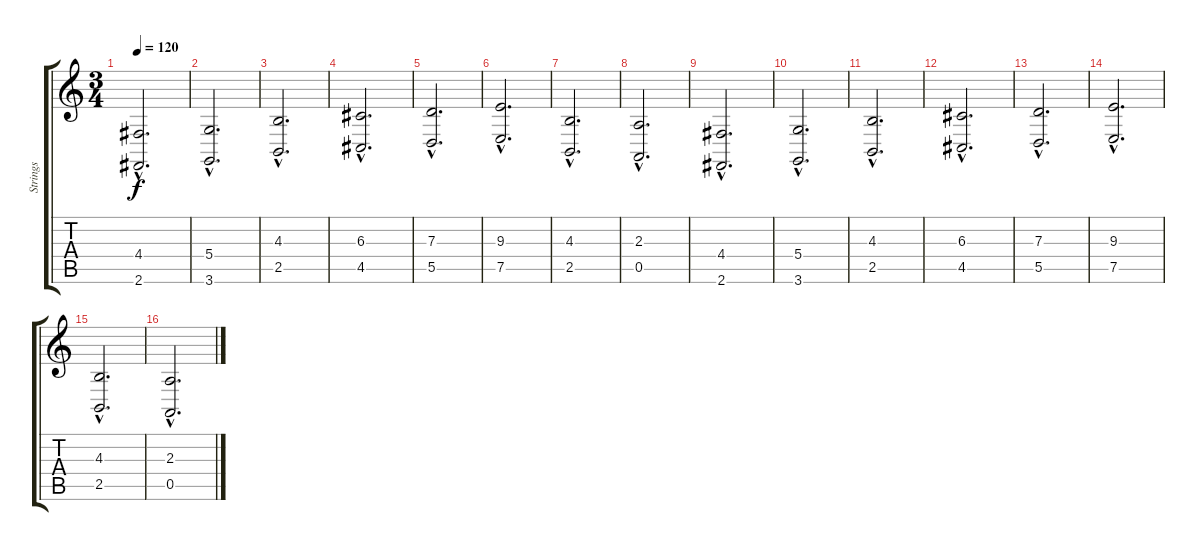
\track ("Strings" "Strings") {instrument stringensemble1}
\staff {score tabs}
\tuning (E4 B3 G3 D3 A2 E2) {hide}
\ts (3 4)
\tempo 120
\clef g2
\ks c
(4.4{hac} 2.6{hac}).2{d dy f} |
(5.4{hac} 3.6{hac}).2{d} |
(4.3{hac} 2.5{hac}).2{d} |
(6.3{hac} 4.5{hac}).2{d} |
(7.3{hac} 5.5{hac}).2{d} |
(9.3{hac} 7.5{hac}).2{d} |
(4.3{hac} 2.5{hac}).2{d} |
(2.3{hac} 0.5{hac}).2{d} |
(4.4{hac} 2.6{hac}).2{d} |
(5.4{hac} 3.6{hac}).2{d} |
(4.3{hac} 2.5{hac}).2{d} |
(6.3{hac} 4.5{hac}).2{d} |
(7.3{hac} 5.5{hac}).2{d} |
(9.3{hac} 7.5{hac}).2{d} |
(4.3{hac} 2.5{hac}).2{d} |
(2.3{hac} 0.5{hac}).2{d}
